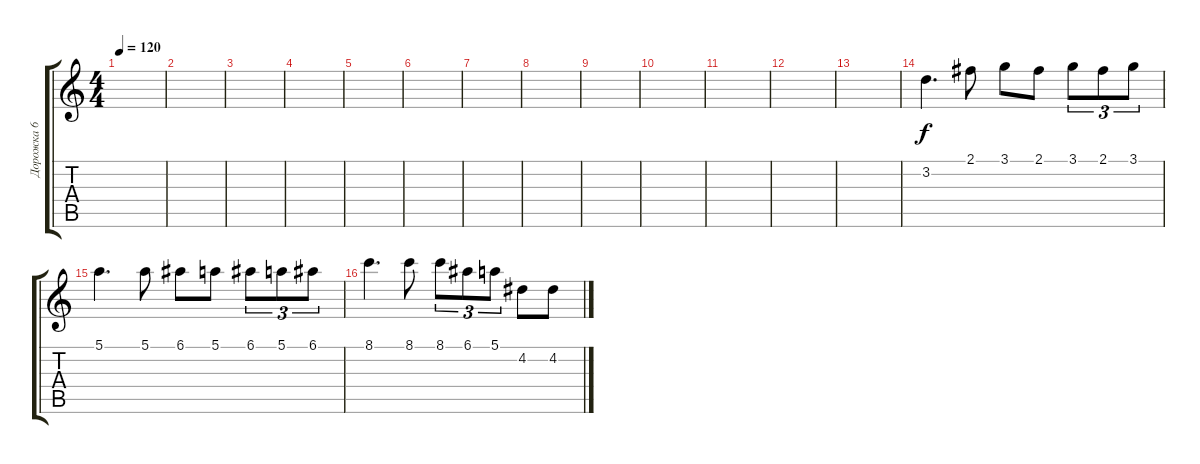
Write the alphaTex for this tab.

\track ("Дорожка 6" "Дорожка 6") {instrument overdrivenguitar}
\staff {score tabs}
\tuning (E4 B3 G3 D3 A2 E2) {hide}
\ts (4 4)
\tempo 120
\clef g2
\ks c
|
|
|
|
|
|
|
|
|
|
|
|
|
3.2.4{d} 2.1.8 3.1.8 2.1.8 3.1.8{tu (3 2)} 2.1.8{tu (3 2)} 3.1.8{tu (3 2)} |
5.1.4{d} 5.1.8 6.1.8 5.1.8 6.1.8{tu (3 2)} 5.1.8{tu (3 2)} 6.1.8{tu (3 2)} |
8.1.4{d} 8.1.8 8.1.8{tu (3 2)} 6.1.8{tu (3 2)} 5.1.8{tu (3 2)} 4.2.8 4.2.8
